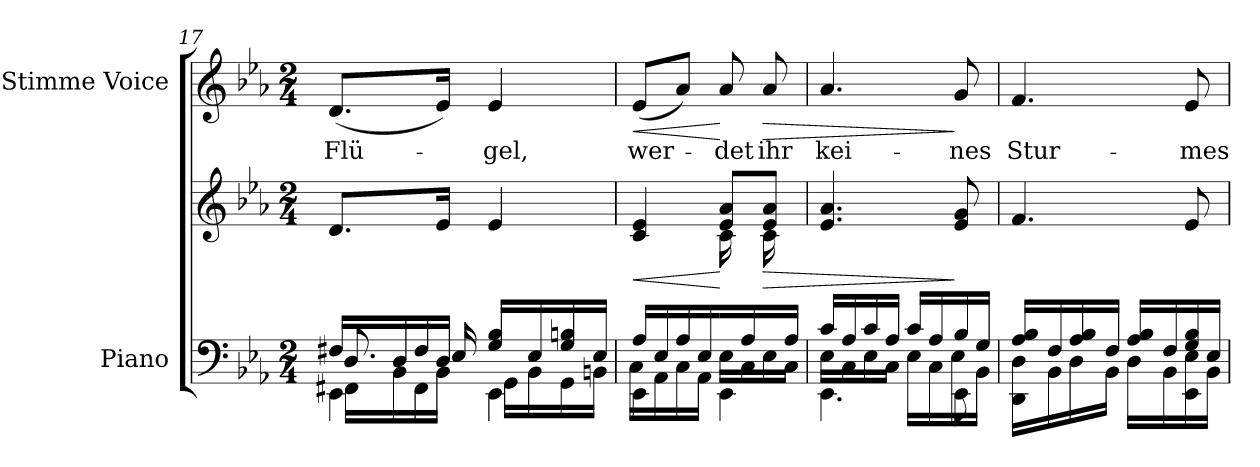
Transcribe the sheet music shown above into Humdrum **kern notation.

**kern	**kern	**dynam	**kern	**text	**dynam
*part2	*part2	*part2	*part1	*part1	*part1
*staff3	*staff2	*staff2/3	*staff1	*staff1	*staff1
*I"Piano	*	*	*I"Stimme Voice	*	*
*I'Pno	*	*	*	*	*
*clefF4	*clefG2	*	*clefG2	*	*
*k[b-e-a-]	*k[b-e-a-]	*	*k[b-e-a-]	*	*
*M2/4	*M2/4	*	*M2/4	*	*
=17	=17	=17	=17	=17	=17
*^	*	*	*	*	*
*	*^	*	*	*	*	*
*	*	*^	*	*	*	*	*
!	!	!	!	!	!	!	!LO:LY:b	!
16F#X/LL	4EE-\	8.D/	16FF#X\LL	8.d/L	.	(8.d/L	Flü-	.
16D/	.	.	16BB-\	.	.	.	.	.
16F#/	.	.	16FF#\	.	.	.	.	.
16D/JJ	.	16E-/	16BB-\JJ	16e-/Jk	.	16e-/Jk)	.	.
!	!	!	!	!	!	!	!LO:LY:b	!
16G/ 16B-/LL	4EE-\	4ryy	16GG\LL	4e-/	.	4e-/	-gel,	.
16E-/	.	.	16BB-\	.	.	.	.	.
16G/ 16Bn/	.	.	16GG\	.	.	.	.	.
16E-/JJ	.	.	16BBn\JJ	.	.	.	.	.
=18	=18	=18	=18	=18	=18	=18	=18	=18
!	!	!	!	!	!LO:HP:b	!	!LO:LY:b	!LO:HP:b
*	*	*v	*v	*^	*	*	*	*
16A-/LL	4EE-\	16C\LL	4c/ 4e-/	4ryy	<	(8e-/L	wer-	<
16E-/	.	16AA-\	.	.	.	.	.	.
16A-/	.	16C\	.	.	.	8a-/J)	.	.
16E-/JJ	.	16AA-\JJ	.	.	.	.	.	.
!	!	!	!	!	!	!	!LO:LY:b	!
16ryy	4EE-\	16E-\LL	8e-/ 8a-/L	16c\LL	[	8a-/	-det	[
16A-/	.	16C\	.	16ryy	.	.	.	.
!	!	!	!	!	!LO:HP:b	!	!LO:LY:b	!LO:HP:b
16ryy	.	16E-\	8e-/ 8a-/J	16c\	>	8a-/	ihr	>
16A-/JJ	.	16C\JJ	.	16ryy	.	.	.	.
!!LO:LB:g=z
=19	=19	=19	=19	=19	=19	=19	=19	=19
!	!	!	!	!	!	!	!LO:LY:b	!
*	*	*	*v	*v	*	*	*	*
16c/LL	4.EE-\	16E-\LL	4.e-/ 4.a-/	.	4.a-/	kei-	.
16A-/	.	16C\	.	.	.	.	.
16c/	.	16E-\	.	.	.	.	.
16A-/JJ	.	16C\JJ	.	.	.	.	.
16c/LL	.	16E-\LL	.	.	.	.	.
16A-/	.	16C\	.	.	.	.	.
!	!	!	!	!	!	!LO:LY:b	!
16B-/	8EE-\	16E-\	8e-/ 8g/	]	8g/	-nes	]
16G/JJ	.	16BB-\JJ	.	.	.	.	.
!!LO:LB:g=z
=20	=20	=20	=20	=20	=20	=20	=20
!	!	!	!	!	!	!LO:LY:b	!
*	*v	*v	*	*	*	*	*
16A-/ 16B-/LL	16DD\ 16D\LL	4.f/	.	4.f/	Stur-	.
16F/	16BB-\	.	.	.	.	.
16A-/ 16B-/	16D\	.	.	.	.	.
16F/JJ	16BB-\JJ	.	.	.	.	.
16A-/ 16B-/LL	16D\LL	.	.	.	.	.
16F/	16BB-\	.	.	.	.	.
!	!	!	!	!	!LO:LY:b	!
16G/ 16B-/	16EE-\ 16E-\	8e-/	.	8e-/	-mes	.
16E-/JJ	16BB-\JJ	.	.	.	.	.
*v	*v	*	*	*	*	*
=	=	=	=	=	=
*-	*-	*-	*-	*-	*-
